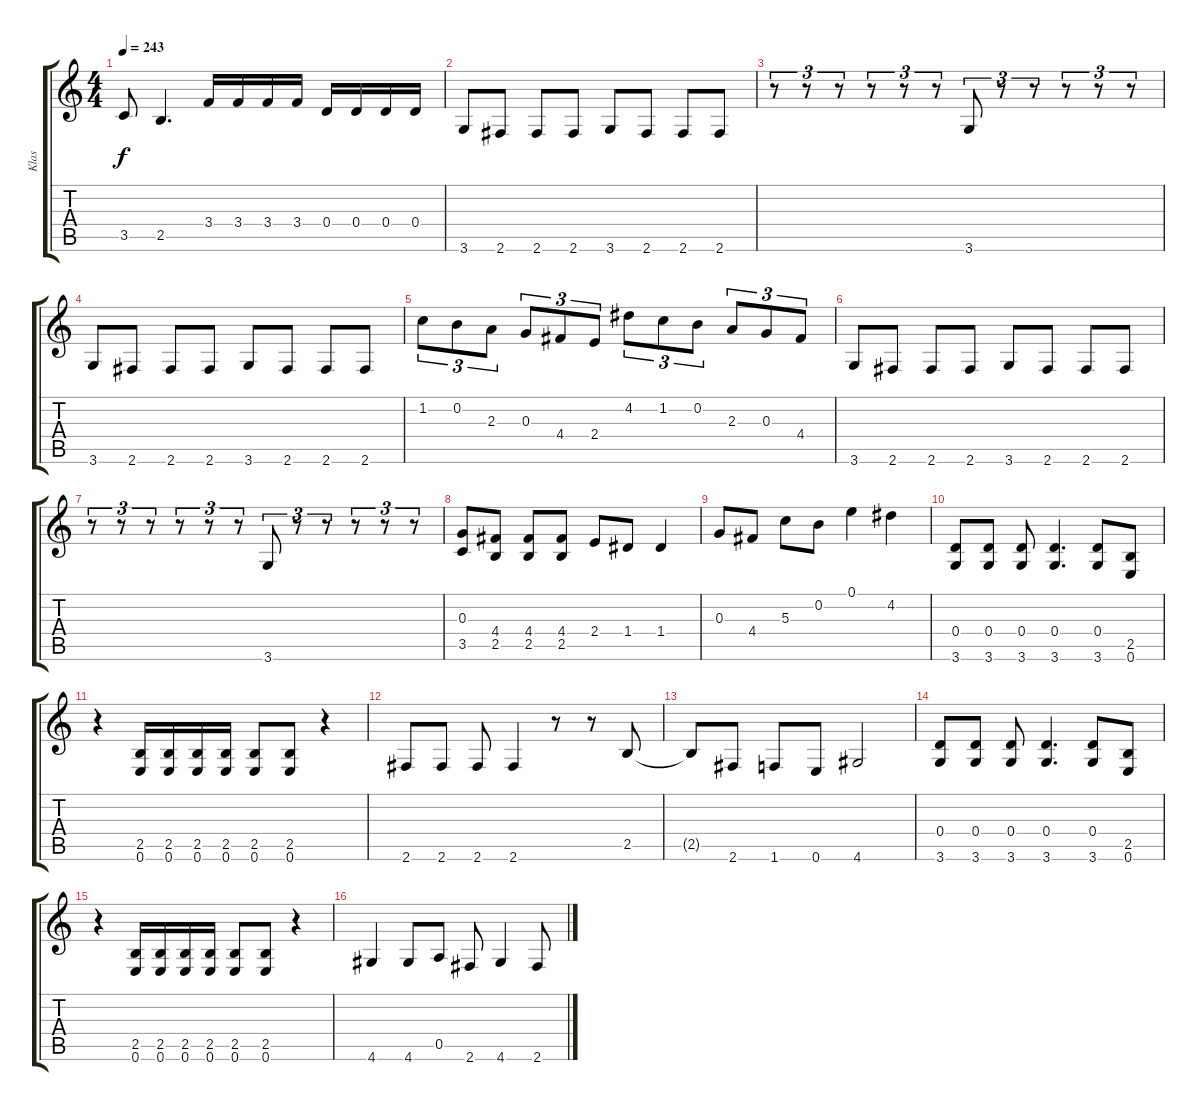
\track ("Klas" "Klas") {instrument distortionguitar}
\staff {score tabs}
\tuning (E4 B3 G3 D3 A2 E2) {hide}
\ts (4 4)
\tempo 243
\clef g2
\ks c
3.5.8{dy f} 2.5.4{d} 3.4.16 3.4.16 3.4.16 3.4.16 0.4.16 0.4.16 0.4.16 0.4.16 |
3.6.8 2.6.8 2.6.8 2.6.8 3.6.8 2.6.8 2.6.8 2.6.8 |
r.8{tu (3 2)} r.8{tu (3 2)} r.8{tu (3 2)} r.8{tu (3 2)} r.8{tu (3 2)} r.8{tu (3 2)} 3.6.8{tu (3 2)} r.8{tu (3 2)} r.8{tu (3 2)} r.8{tu (3 2)} r.8{tu (3 2)} r.8{tu (3 2)} |
3.6.8 2.6.8 2.6.8 2.6.8 3.6.8 2.6.8 2.6.8 2.6.8 |
1.2.8{tu (3 2)} 0.2.8{tu (3 2)} 2.3.8{tu (3 2)} 0.3.8{tu (3 2)} 4.4.8{tu (3 2)} 2.4.8{tu (3 2)} 4.2.8{tu (3 2)} 1.2.8{tu (3 2)} 0.2.8{tu (3 2)} 2.3.8{tu (3 2)} 0.3.8{tu (3 2)} 4.4.8{tu (3 2)} |
3.6.8 2.6.8 2.6.8 2.6.8 3.6.8 2.6.8 2.6.8 2.6.8 |
r.8{tu (3 2)} r.8{tu (3 2)} r.8{tu (3 2)} r.8{tu (3 2)} r.8{tu (3 2)} r.8{tu (3 2)} 3.6.8{tu (3 2)} r.8{tu (3 2)} r.8{tu (3 2)} r.8{tu (3 2)} r.8{tu (3 2)} r.8{tu (3 2)} |
(0.3 3.5).8 (4.4 2.5).8 (4.4 2.5).8 (4.4 2.5).8 2.4.8 1.4.8 1.4.4 |
0.3.8 4.4.8 5.3.8 0.2.8 0.1.4 4.2.4 |
(0.4 3.6).8 (0.4 3.6).8 (0.4 3.6).8 (0.4 3.6).4{d} (0.4 3.6).8 (2.5 0.6).8 |
r.4 (2.5 0.6).16 (2.5 0.6).16 (2.5 0.6).16 (2.5 0.6).16 (2.5 0.6).8 (2.5 0.6).8 r.4 |
2.6.8 2.6.8 2.6.8 2.6.4 r.8 r.8 2.5.8 |
2.5{t}.8 2.6.8 1.6.8 0.6.8 4.6.2 |
(0.4 3.6).8 (0.4 3.6).8 (0.4 3.6).8 (0.4 3.6).4{d} (0.4 3.6).8 (2.5 0.6).8 |
r.4 (2.5 0.6).16 (2.5 0.6).16 (2.5 0.6).16 (2.5 0.6).16 (2.5 0.6).8 (2.5 0.6).8 r.4 |
4.6.4 4.6.8 0.5.8 2.6.8 4.6.4 2.6.8
